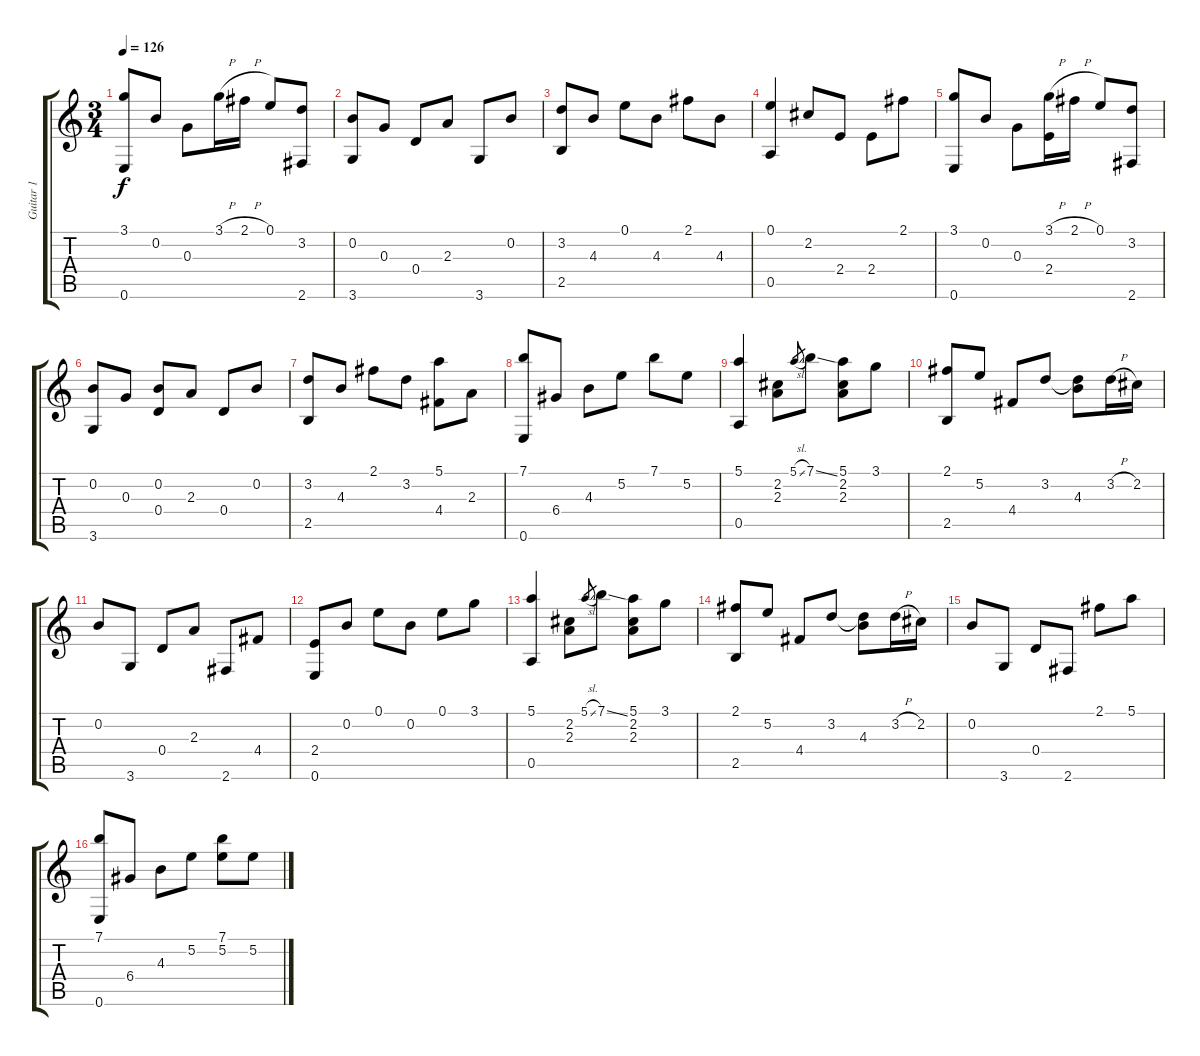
\track ("Guitar 1" "Guitar 1") {instrument acousticguitarnylon}
\staff {score tabs}
\tuning (E4 B3 G3 D3 A2 E2) {hide}
\ts (3 4)
\tempo 126
\clef g2
\ks c
(3.1 0.6).8{dy f} 0.2.8 0.3.8 3.1{h}.16 2.1{h}.16 0.1.8 (3.2 2.6).8 |
(0.2 3.6).8 0.3.8 0.4.8 2.3.8 3.6.8 0.2.8 |
(3.2 2.5).8 4.3.8 0.1.8 4.3.8 2.1.8 4.3.8 |
(0.1 0.5).4 2.2.8 2.4.8 2.4.8 2.1.8 |
(3.1 0.6).8 0.2.8 0.3.8 (3.1{h} 2.4).16 2.1{h}.16 0.1.8 (3.2 2.6).8 |
(0.2 3.6).8 0.3.8 (0.2 0.4).8 2.3.8 0.4.8 0.2.8 |
(3.2 2.5).8 4.3.8 2.1.8 3.2.8 (5.1 4.4).8 2.3.8 |
(7.1 0.6).8 6.4.8 4.3.8 5.2.8 7.1.8 5.2.8 |
(5.1 0.5).4 (2.2 2.3).8 5.1{sl}.8{gr} 7.1{ss}.8 (5.1 2.2 2.3).8 3.1.8 |
(2.1 2.5).8 5.2.8 4.4.8 3.2.8 (3.2{t} 4.3).8 3.2{h}.16 2.2.16 |
0.2.8 3.6.8 0.4.8 2.3.8 2.6.8 4.4.8 |
(2.4 0.6).8 0.2.8 0.1.8 0.2.8 0.1.8 3.1.8 |
(5.1 0.5).4 (2.2 2.3).8 5.1{sl}.8{gr} 7.1{ss}.8 (5.1 2.2 2.3).8 3.1.8 |
(2.1 2.5).8 5.2.8 4.4.8 3.2.8 (3.2{t} 4.3).8 3.2{h}.16 2.2.16 |
0.2.8 3.6.8 0.4.8 2.6.8 2.1.8 5.1.8 |
(7.1 0.6).8 6.4.8 4.3.8 5.2.8 (7.1 5.2).8 5.2.8
